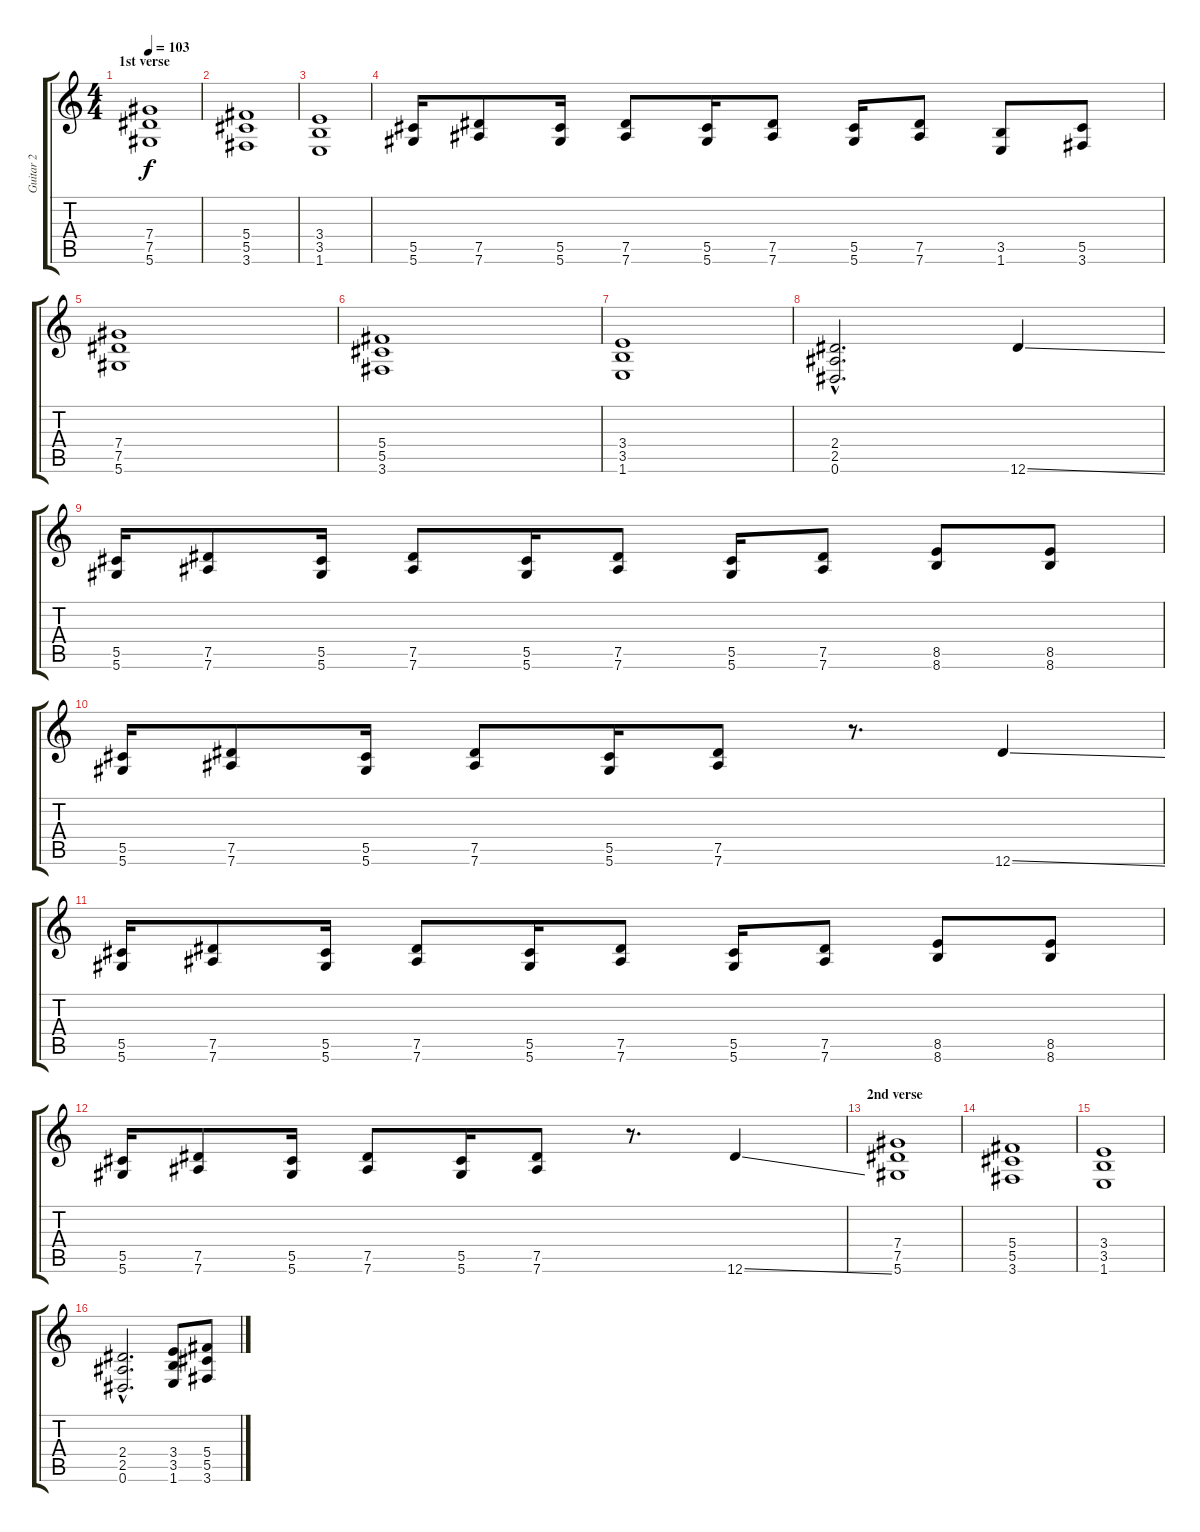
\track ("Guitar 2" "Guitar 2") {instrument overdrivenguitar}
\staff {score tabs}
\tuning (Eb4 Bb3 Gb3 Db3 Ab2 Eb2) {hide}
\ts (4 4)
\section ("" "1st verse")
\tempo 103
\clef g2
\ks c
(7.4 7.5 5.6).1{dy f} |
(5.4 5.5 3.6).1 |
(3.4 3.5 1.6).1 |
(5.5 5.6).16 (7.5 7.6).8 (5.5 5.6).16 (7.5 7.6).8 (5.5 5.6).16 (7.5 7.6).8 (5.5 5.6).16 (7.5 7.6).8 (3.5 1.6).8 (5.5 3.6).8 |
(7.4 7.5 5.6).1 |
(5.4 5.5 3.6).1 |
(3.4 3.5 1.6).1 |
(2.4{hac} 2.5{hac} 0.6{hac}).2{d} 12.6{ss}.4 |
(5.5 5.6).16 (7.5 7.6).8 (5.5 5.6).16 (7.5 7.6).8 (5.5 5.6).16 (7.5 7.6).8 (5.5 5.6).16 (7.5 7.6).8 (8.5 8.6).8 (8.5 8.6).8 |
(5.5 5.6).16 (7.5 7.6).8 (5.5 5.6).16 (7.5 7.6).8 (5.5 5.6).16 (7.5 7.6).8 r.8{d} 12.6{ss}.4 |
(5.5 5.6).16 (7.5 7.6).8 (5.5 5.6).16 (7.5 7.6).8 (5.5 5.6).16 (7.5 7.6).8 (5.5 5.6).16 (7.5 7.6).8 (8.5 8.6).8 (8.5 8.6).8 |
(5.5 5.6).16 (7.5 7.6).8 (5.5 5.6).16 (7.5 7.6).8 (5.5 5.6).16 (7.5 7.6).8 r.8{d} 12.6{ss}.4 |
\section ("" "2nd verse")
(7.4 7.5 5.6).1 |
(5.4 5.5 3.6).1 |
(3.4 3.5 1.6).1 |
(2.4{hac} 2.5{hac} 0.6{hac}).2{d} (3.4 3.5 1.6).8 (5.4 5.5 3.6).8
